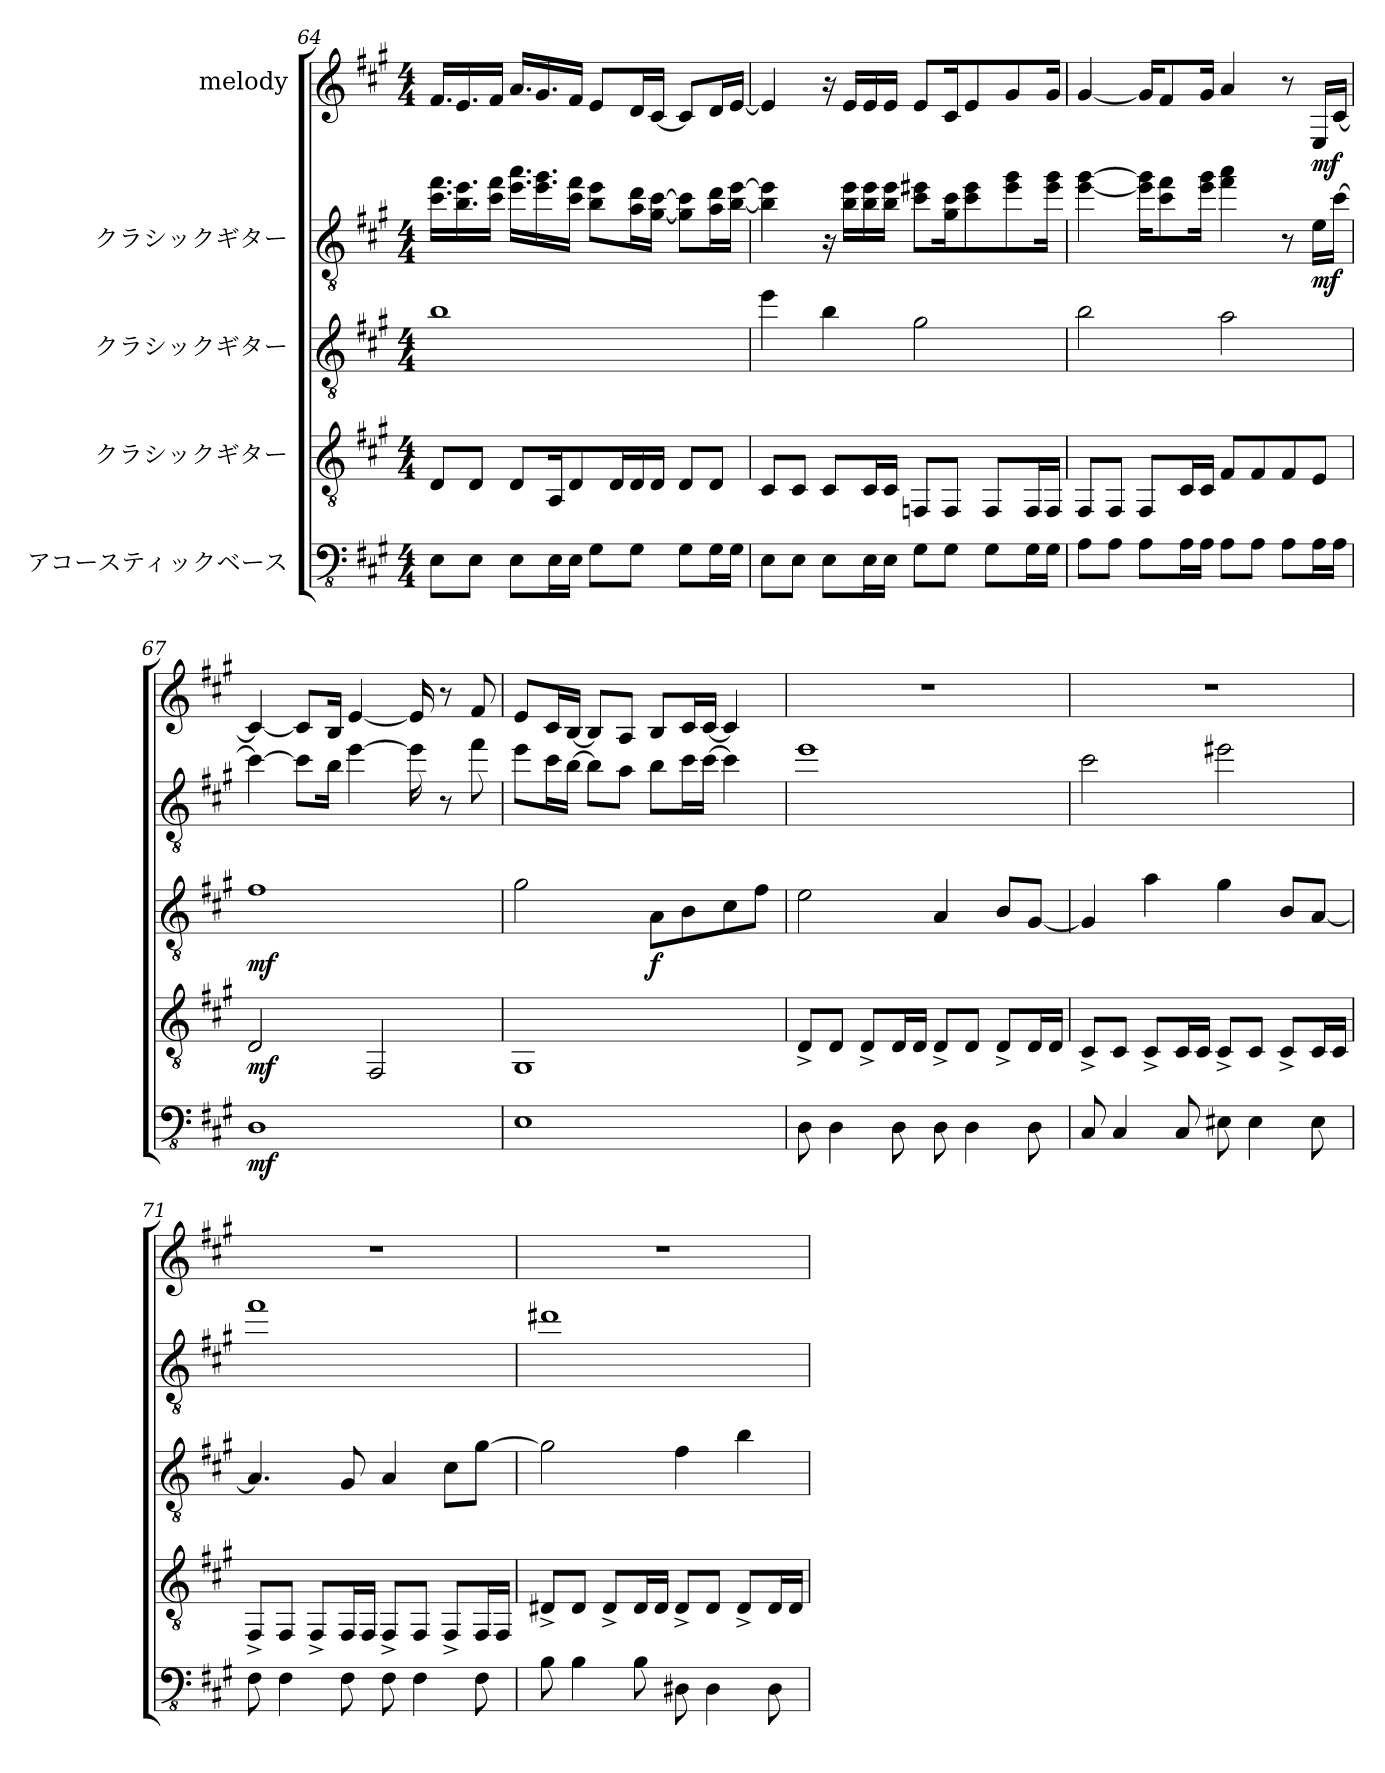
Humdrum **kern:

**kern	**dynam	**kern	**dynam	**kern	**dynam	**kern	**dynam	**kern	**dynam
*part5	*part5	*part4	*part4	*part3	*part3	*part2	*part2	*part1	*part1
*staff5	*staff5	*staff4	*staff4	*staff3	*staff3	*staff2	*staff2	*staff1	*staff1
*I"アコースティックベース	*	*I"クラシックギター	*	*I"クラシックギター	*	*I"クラシックギター	*	*I"melody	*
*clefFv4	*	*clefGv2	*	*clefGv2	*	*clefGv2	*	*clefG2	*
*k[f#c#g#]	*	*k[f#c#g#]	*	*k[f#c#g#]	*	*k[f#c#g#]	*	*k[f#c#g#]	*
*M4/4	*	*M4/4	*	*M4/4	*	*M4/4	*	*M4/4	*
=64	=64	=64	=64	=64	=64	=64	=64	=64	=64
8EEL	.	8DL	.	1b	.	16.cc# 16.ff#LL	.	16.f#LL	.
.	.	.	.	.	.	16.b 16.ee	.	16.e	.
8EEJ	.	8DJ	.	.	.	.	.	.	.
.	.	.	.	.	.	16cc# 16ff#JJ	.	16f#JJ	.
8EEL	.	8DL	.	.	.	16.ee 16.aaLL	.	16.aLL	.
.	.	.	.	.	.	16.ee 16.gg#	.	16.g#	.
16EEL	.	16AAK	.	.	.	.	.	.	.
16EEJJ	.	8D	.	.	.	16cc# 16ff#JJ	.	16f#JJ	.
8GG#L	.	.	.	.	.	8b 8eeL	.	8eL	.
.	.	16DL	.	.	.	.	.	.	.
8GG#J	.	16D	.	.	.	16a 16ddL	.	16dL	.
.	.	16DJJ	.	.	.	[16g# [16cc#JJ	.	[16c#JJ	.
8GG#L	.	8DL	.	.	.	8g#] 8cc#]L	.	8c#L]	.
16GG#L	.	8DJ	.	.	.	16a 16ddL	.	16dL	.
16GG#JJ	.	.	.	.	.	[16b [16eeJJ	.	[16eJJ	.
=65	=65	=65	=65	=65	=65	=65	=65	=65	=65
8EEL	.	8C#L	.	4ee	.	4b] 4ee]	.	4e]	.
8EEJ	.	8C#J	.	.	.	.	.	.	.
8EEL	.	8C#L	.	4b	.	16r	.	16r	.
.	.	.	.	.	.	16b 16eeLL	.	16eLL	.
16EEL	.	16C#L	.	.	.	16b 16ee	.	16e	.
16EEJJ	.	16C#JJ	.	.	.	16b 16eeJJ	.	16eJJ	.
8GG#L	.	8FFnL	.	2g#	.	8cc# 8ee#XL	.	8eL	.
8GG#J	.	8FFJ	.	.	.	16g# 16cc#K	.	16c#K	.
.	.	.	.	.	.	8cc# 8ee#	.	8e	.
8GG#L	.	8FFL	.	.	.	.	.	.	.
.	.	.	.	.	.	8ee# 8gg#	.	8g#	.
16GG#L	.	16FFL	.	.	.	.	.	.	.
16GG#JJ	.	16FFJJ	.	.	.	16ee# 16gg#Jk	.	16g#Jk	.
=66	=66	=66	=66	=66	=66	=66	=66	=66	=66
8AAL	.	8FF#L	.	2b	.	[4ee [4gg#	.	[4g#	.
8AAJ	.	8FF#J	.	.	.	.	.	.	.
8AAL	.	8FF#L	.	.	.	16ee] 16gg#]KL	.	16g#KL]	.
.	.	.	.	.	.	8cc# 8ff#	.	8f#	.
16AAL	.	16C#L	.	.	.	.	.	.	.
16AAJJ	.	16C#JJ	.	.	.	16ee 16gg#Jk	.	16g#Jk	.
8AAL	.	8F#L	.	2a	.	4ff# 4aa	.	4a	.
8AAJ	.	8F#	.	.	.	.	.	.	.
8AAL	.	8F#	.	.	.	8r	.	8r	.
16AAL	.	8EJ	.	.	.	16eLL	mf	16ELL	mf
16AAJJ	.	.	.	.	.	[16cc#JJ	.	[16c#JJ	.
=67	=67	=67	=67	=67	=67	=67	=67	=67	=67
1DD	mf	2D	mf	1f#	mf	4cc#_	.	4c#_	.
.	.	.	.	.	.	8cc#L]	.	8c#L]	.
.	.	.	.	.	.	16bJk	.	16BJk	.
.	.	.	.	.	.	[4ee	.	[4e	.
.	.	2FF#	.	.	.	.	.	.	.
.	.	.	.	.	.	16ee]	.	16e]	.
.	.	.	.	.	.	8r	.	8r	.
.	.	.	.	.	.	8ff#	.	8f#	.
=68	=68	=68	=68	=68	=68	=68	=68	=68	=68
1EE	.	1GG#	.	2g#	.	8eeL	.	8eL	.
.	.	.	.	.	.	16cc#L	.	16c#L	.
.	.	.	.	.	.	[16bJJ	.	[16BJJ	.
.	.	.	.	.	.	8bL]	.	8BL]	.
.	.	.	.	.	.	8aJ	.	8AJ	.
.	.	.	.	8AL	f	8bL	.	8BL	.
.	.	.	.	8B	.	16cc#L	.	16c#L	.
.	.	.	.	.	.	[16cc#JJ	.	[16c#JJ	.
.	.	.	.	8c#	.	4cc#]	.	4c#]	.
.	.	.	.	8f#J	.	.	.	.	.
=69	=69	=69	=69	=69	=69	=69	=69	=69	=69
8DD	.	8D^L	.	2e	.	1ee	.	1r	.
4DD	.	8DJ	.	.	.	.	.	.	.
.	.	8D^L	.	.	.	.	.	.	.
8DD	.	16DL	.	.	.	.	.	.	.
.	.	16DJJ	.	.	.	.	.	.	.
8DD	.	8D^L	.	4A	.	.	.	.	.
4DD	.	8DJ	.	.	.	.	.	.	.
.	.	8D^L	.	8BL	.	.	.	.	.
8DD	.	16DL	.	[8G#J	.	.	.	.	.
.	.	16DJJ	.	.	.	.	.	.	.
=70	=70	=70	=70	=70	=70	=70	=70	=70	=70
8CC#	.	8C#^L	.	4G#]	.	2cc#	.	1r	.
4CC#	.	8C#J	.	.	.	.	.	.	.
.	.	8C#^L	.	4a	.	.	.	.	.
8CC#	.	16C#L	.	.	.	.	.	.	.
.	.	16C#JJ	.	.	.	.	.	.	.
8EE#X	.	8C#^L	.	4g#	.	2ee#X	.	.	.
4EE#	.	8C#J	.	.	.	.	.	.	.
.	.	8C#^L	.	8BL	.	.	.	.	.
8EE#	.	16C#L	.	[8AJ	.	.	.	.	.
.	.	16C#JJ	.	.	.	.	.	.	.
=71	=71	=71	=71	=71	=71	=71	=71	=71	=71
8FF#	.	8FF#^L	.	4.A]	.	1ff#	.	1r	.
4FF#	.	8FF#J	.	.	.	.	.	.	.
.	.	8FF#^L	.	.	.	.	.	.	.
8FF#	.	16FF#L	.	8G#	.	.	.	.	.
.	.	16FF#JJ	.	.	.	.	.	.	.
8FF#	.	8FF#^L	.	4A	.	.	.	.	.
4FF#	.	8FF#J	.	.	.	.	.	.	.
.	.	8FF#^L	.	8c#L	.	.	.	.	.
8FF#	.	16FF#L	.	[8g#J	.	.	.	.	.
.	.	16FF#JJ	.	.	.	.	.	.	.
=72	=72	=72	=72	=72	=72	=72	=72	=72	=72
8BB	.	8D#X^L	.	2g#]	.	1dd#X	.	1r	.
4BB	.	8D#J	.	.	.	.	.	.	.
.	.	8D#^L	.	.	.	.	.	.	.
8BB	.	16D#L	.	.	.	.	.	.	.
.	.	16D#JJ	.	.	.	.	.	.	.
8DD#X	.	8D#^L	.	4f#	.	.	.	.	.
4DD#	.	8D#J	.	.	.	.	.	.	.
.	.	8D#^L	.	4b	.	.	.	.	.
8DD#	.	16D#L	.	.	.	.	.	.	.
.	.	16D#JJ	.	.	.	.	.	.	.
=	=	=	=	=	=	=	=	=	=
*-	*-	*-	*-	*-	*-	*-	*-	*-	*-
